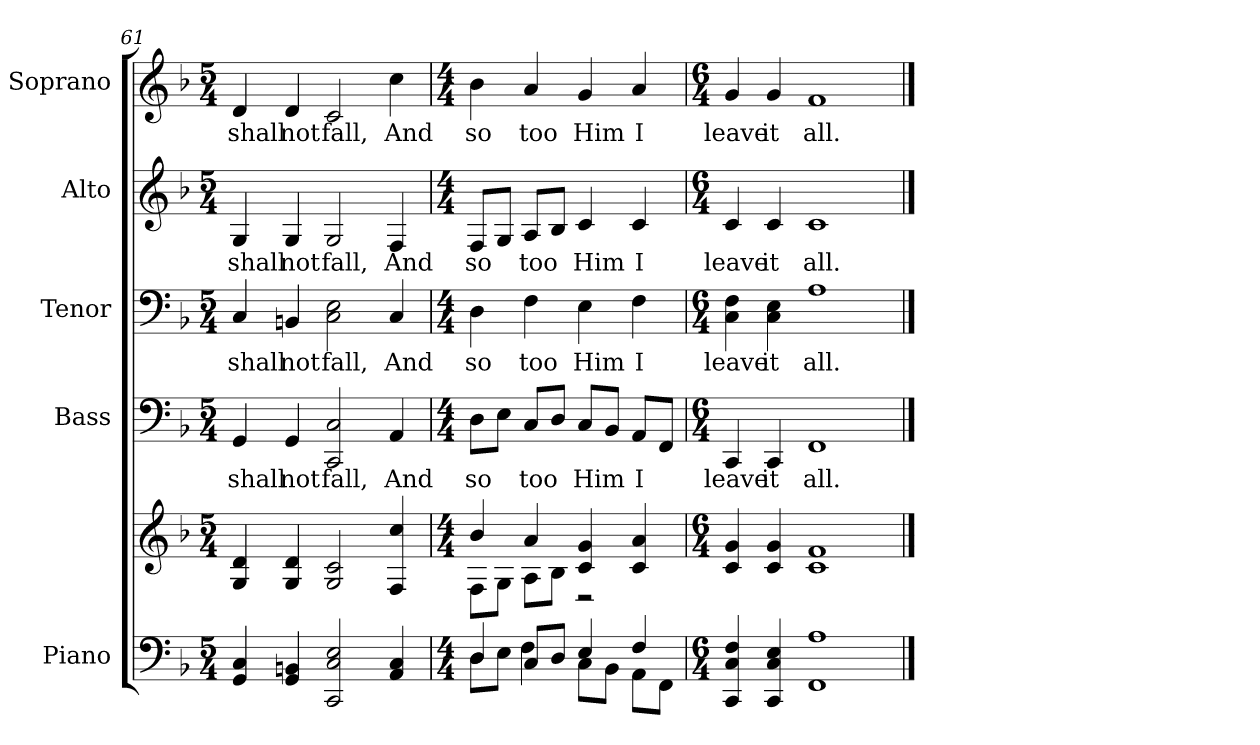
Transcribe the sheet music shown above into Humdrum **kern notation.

**kern	**kern	**kern	**text	**kern	**text	**kern	**text	**kern	**text
*part5	*part5	*part4	*part4	*part3	*part3	*part2	*part2	*part1	*part1
*staff6	*staff5	*staff4	*staff4	*staff3	*staff3	*staff2	*staff2	*staff1	*staff1
*I"Piano	*	*I"Bass	*	*I"Tenor	*	*I"Alto	*	*I"Soprano	*
*I'Pno.	*	*I'B.	*	*I'T.	*	*I'A.	*	*I'S.	*
*clefF4	*clefG2	*clefF4	*	*clefF4	*	*clefG2	*	*clefG2	*
*k[b-]	*k[b-]	*k[b-]	*	*k[b-]	*	*k[b-]	*	*k[b-]	*
*F:	*F:	*F:	*	*F:	*	*F:	*	*F:	*
*M5/4	*M5/4	*M5/4	*	*M5/4	*	*M5/4	*	*M5/4	*
=61	=61	=61	=61	=61	=61	=61	=61	=61	=61
!	!	!	!LO:LY:b:color=#000000	!	!	!	!	!	!
!	!	!	!	!	!LO:LY:b:color=#000000	!	!	!	!
!	!	!	!	!	!	!	!LO:LY:b:color=#000000	!	!
!	!	!	!	!	!	!	!	!	!LO:LY:b:color=#000000
4GGi/ 4Ci	4Gi/ 4di	4GGi/	shall	4Ci/	shall	4Gi/	shall	4di/	shall
!	!	!	!LO:LY:b:color=#000000	!	!	!	!	!	!
!	!	!	!	!	!LO:LY:b:color=#000000	!	!	!	!
!	!	!	!	!	!	!	!LO:LY:b:color=#000000	!	!
!	!	!	!	!	!	!	!	!	!LO:LY:b:color=#000000
4GGi/ 4BBni	4Gi/ 4di	4GGi/	not	4BBni/	not	4Gi/	not	4di/	not
!	!	!	!LO:LY:b:color=#000000	!	!	!	!	!	!
!	!	!	!	!	!LO:LY:b:color=#000000	!	!	!	!
!	!	!	!	!	!	!	!LO:LY:b:color=#000000	!	!
!	!	!	!	!	!	!	!	!	!LO:LY:b:color=#000000
2CCi/ 2Ci 2Ei	2Gi/ 2ci	2CCi/ 2Ci	fall,	2Ci\ 2Ei	fall,	2Gi/	fall,	2ci/	fall,
!	!	!	!LO:LY:b:color=#000000	!	!	!	!	!	!
!	!	!	!	!	!LO:LY:b:color=#000000	!	!	!	!
!	!	!	!	!	!	!	!LO:LY:b:color=#000000	!	!
!	!	!	!	!	!	!	!	!	!LO:LY:b:color=#000000
4AAi/ 4Ci	4Fi/ 4cci	4AAi/	And	4Ci/	And	4Fi/	And	4cci\	And
!!LO:PB:g=z
=62	=62	=62	=62	=62	=62	=62	=62	=62	=62
*M4/4	*M4/4	*M4/4	*	*M4/4	*	*M4/4	*	*M4/4	*
*^	*^	*	*	*	*	*	*	*	*
!	!	!	!	!	!LO:LY:b:color=#000000	!	!	!	!	!	!
!	!	!	!	!	!	!	!LO:LY:b:color=#000000	!	!	!	!
!	!	!	!	!	!	!	!	!	!LO:LY:b:color=#000000	!	!
!	!	!	!	!	!	!	!	!	!	!	!LO:LY:b:color=#000000
4Di/	8Di\L	4b-i/	8Fi\L	8Di\L	so	4Di\	so	8Fi/L	so	4b-i\	so
.	8Ei\J	.	8Gi\J	8Ei\J	.	.	.	8Gi/J	.	.	.
!	!	!	!	!	!LO:LY:b:color=#000000	!	!	!	!	!	!
!	!	!	!	!	!	!	!LO:LY:b:color=#000000	!	!	!	!
!	!	!	!	!	!	!	!	!	!LO:LY:b:color=#000000	!	!
!	!	!	!	!	!	!	!	!	!	!	!LO:LY:b:color=#000000
8Ci/L	4Fi\	4ai/	8Ai\L	8Ci/L	too	4Fi\	too	8Ai/L	too	4ai/	too
8Di/J	.	.	8B-i\J	8Di/J	.	.	.	8B-i/J	.	.	.
!	!	!	!	!	!LO:LY:b:color=#000000	!	!	!	!	!	!
!	!	!	!	!	!	!	!LO:LY:b:color=#000000	!	!	!	!
!	!	!	!	!	!	!	!	!	!LO:LY:b:color=#000000	!	!
!	!	!	!	!	!	!	!	!	!	!	!LO:LY:b:color=#000000
4Ei/	8Ci\L	4ci/ 4gi	2r	8Ci/L	Him	4Ei\	Him	4ci/	Him	4gi/	Him
.	8BB-i\J	.	.	8BB-i/J	.	.	.	.	.	.	.
!	!	!	!	!	!LO:LY:b:color=#000000	!	!	!	!	!	!
!	!	!	!	!	!	!	!LO:LY:b:color=#000000	!	!	!	!
!	!	!	!	!	!	!	!	!	!LO:LY:b:color=#000000	!	!
!	!	!	!	!	!	!	!	!	!	!	!LO:LY:b:color=#000000
4Fi/	8AAi\L	4ci/ 4ai	.	8AAi/L	I	4Fi\	I	4ci/	I	4ai/	I
.	8FFi\J	.	.	8FFi/J	.	.	.	.	.	.	.
*v	*v	*	*	*	*	*	*	*	*	*	*
*	*v	*v	*	*	*	*	*	*	*	*
=63	=63	=63	=63	=63	=63	=63	=63	=63	=63
*M6/4	*M6/4	*M6/4	*	*M6/4	*	*M6/4	*	*M6/4	*
*^	*	*	*	*	*	*	*	*	*
!	!	!	!	!LO:LY:b:color=#000000	!	!	!	!	!	!
*v	*v	*	*	*	*	*	*	*	*	*
*^	*	*	*	*	*	*	*	*	*
!	!	!	!	!	!	!LO:LY:b:color=#000000	!	!	!	!
*v	*v	*	*	*	*	*	*	*	*	*
*^	*	*	*	*	*	*	*	*	*
!	!	!	!	!	!	!	!	!LO:LY:b:color=#000000	!	!
*v	*v	*	*	*	*	*	*	*	*	*
*^	*	*	*	*	*	*	*	*	*
!	!	!	!	!	!	!	!	!	!	!LO:LY:b:color=#000000
*v	*v	*	*	*	*	*	*	*	*	*
4CCi/ 4Ci 4Fi	4ci/ 4gi	4CCi/	leave	4Ci\ 4Fi	leave	4ci/	leave	4gi/	leave
!	!	!	!LO:LY:b:color=#000000	!	!	!	!	!	!
!	!	!	!	!	!LO:LY:b:color=#000000	!	!	!	!
!	!	!	!	!	!	!	!LO:LY:b:color=#000000	!	!
!	!	!	!	!	!	!	!	!	!LO:LY:b:color=#000000
4CCi/ 4Ci 4Ei	4ci/ 4gi	4CCi/	it	4Ci\ 4Ei	it	4ci/	it	4gi/	it
!	!	!	!LO:LY:b:color=#000000	!	!	!	!	!	!
!	!	!	!	!	!LO:LY:b:color=#000000	!	!	!	!
!	!	!	!	!	!	!	!LO:LY:b:color=#000000	!	!
!	!	!	!	!	!	!	!	!	!LO:LY:b:color=#000000
1FFi 1Ai	1ci 1fi	1FFi	all.	1Ai	all.	1ci	all.	1fi	all.
==	==	==	==	==	==	==	==	==	==
*-	*-	*-	*-	*-	*-	*-	*-	*-	*-
